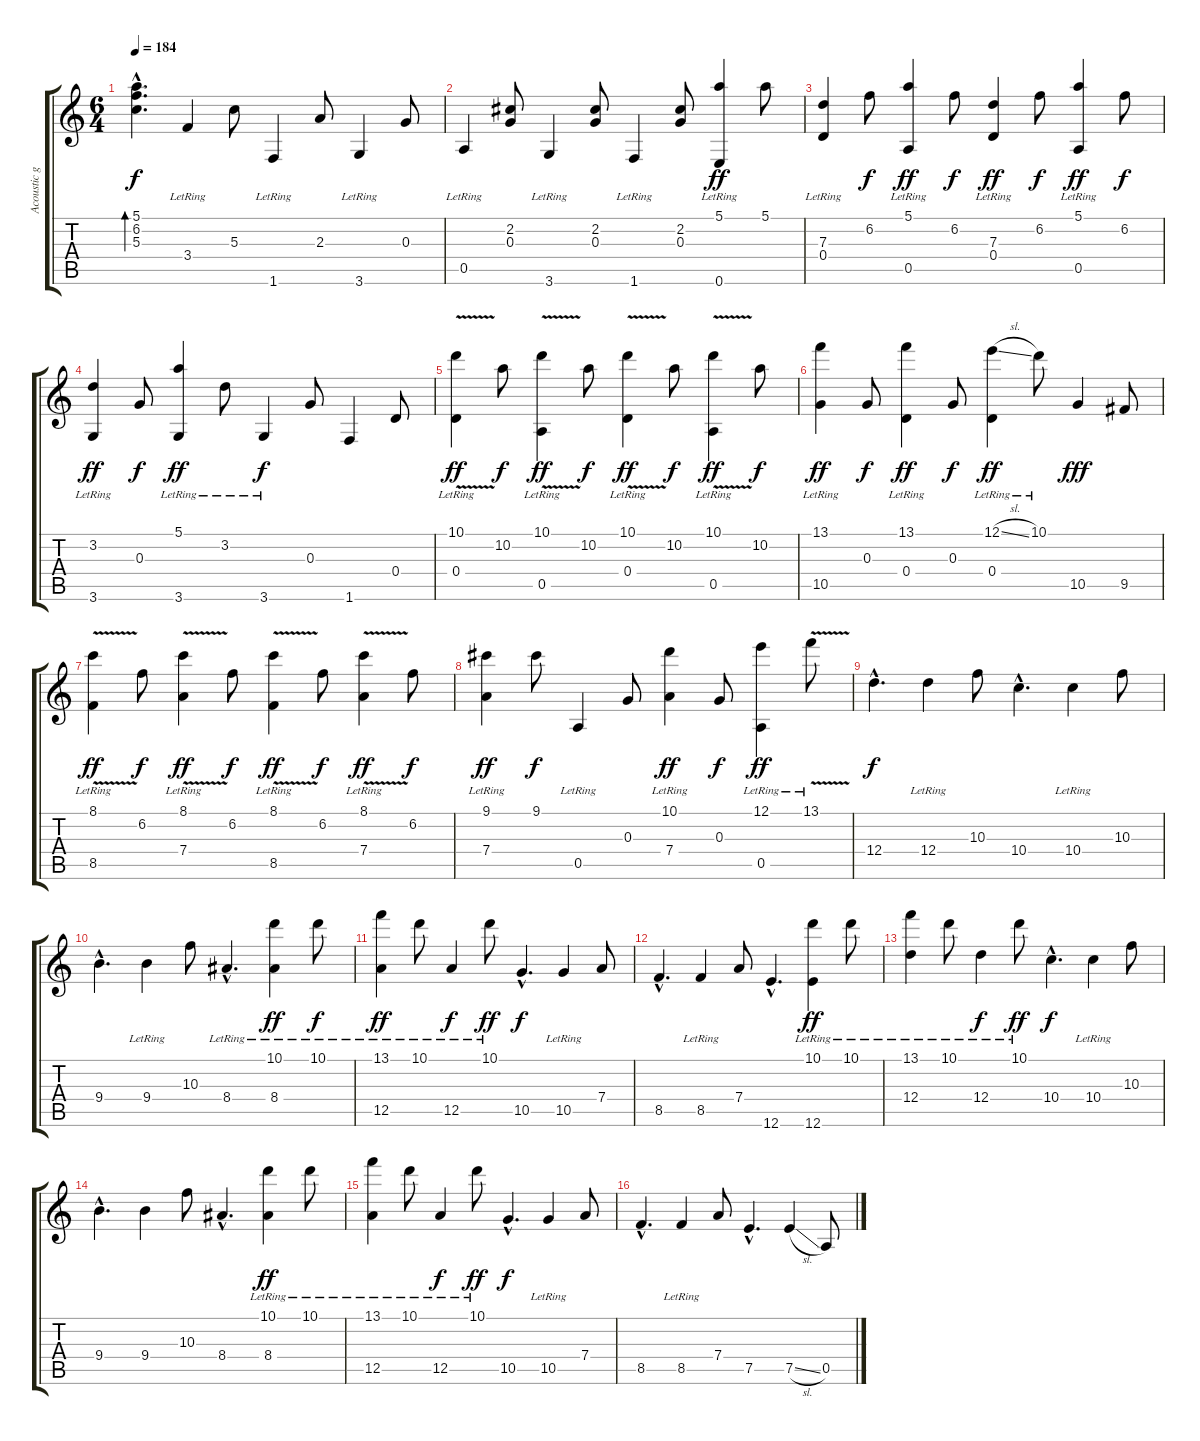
\track ("Acoustic guitar" "Acoustic g") {instrument acousticguitarsteel}
\staff {score tabs}
\tuning (E4 B3 G3 D3 A2 E2) {hide}
\ts (6 4)
\tempo 184
\clef g2
\ks c
(5.1{hac} 6.2{hac} 5.3{hac}).4{d bd 120 dy f} 3.4{lr}.4 5.3.8 1.6{lr}.4 2.3.8 3.6{lr}.4 0.3.8 |
0.5{lr}.4 (2.2 0.3).8 3.6{lr}.4 (2.2 0.3).8 1.6{lr}.4 (2.2 0.3).8 (5.1 0.6{lr}).4{dy ff} 5.1.8 |
(7.3{lr} 0.4{lr}).4 6.2.8{dy f} (5.1{lr} 0.5{lr}).4{dy ff} 6.2.8{dy f} (7.3{lr} 0.4{lr}).4{dy ff} 6.2.8{dy f} (5.1{lr} 0.5{lr}).4{dy ff} 6.2.8{dy f} |
(3.2{lr} 3.6{lr}).4{dy ff} 0.3.8{dy f} (5.1{lr} 3.6).4{dy ff} 3.2{lr}.8 3.6{lr}.4{dy f} 0.3.8 1.6.4 0.4.8 |
(10.1{v lr} 0.4{lr}).4{dy ff} 10.2.8{dy f} (10.1{v lr} 0.5{lr}).4{dy ff} 10.2.8{dy f} (10.1{v lr} 0.4{lr}).4{dy ff} 10.2.8{dy f} (10.1{v lr} 0.5{lr}).4{dy ff} 10.2.8{dy f} |
(13.1{lr} 10.5{lr}).4{dy ff} 0.3.8{dy f} (13.1{lr} 0.4{lr}).4{dy ff} 0.3.8{dy f} (12.1{sl} 0.4{lr}).4{dy ff} 10.1{lr}.8 10.5.4{dy fff} 9.5.8 |
(8.1{v lr} 8.5{lr}).4{dy ff} 6.2.8{dy f} (8.1{v lr} 7.4{lr}).4{dy ff} 6.2.8{dy f} (8.1{v lr} 8.5{lr}).4{dy ff} 6.2.8{dy f} (8.1{v lr} 7.4{lr}).4{dy ff} 6.2.8{dy f} |
(9.1 7.4{lr}).4{dy ff} 9.1.8{dy f} 0.5{lr}.4 0.3.8 (10.1{lr} 7.4{lr}).4{dy ff} 0.3.8{dy f} (12.1 0.5{lr}).4{dy ff} 13.1{v lr}.8 |
12.4{hac}.4{d dy f} 12.4{lr}.4 10.3.8 10.4{hac}.4{d} 10.4{lr}.4 10.3.8 |
9.4{hac}.4{d} 9.4{lr}.4 10.3.8 8.4{hac lr}.4{d} (10.1 8.4{lr}).4{dy ff} 10.1{lr}.8{dy f} |
(13.1 12.5{lr}).4{dy ff} 10.1{lr}.8 12.5{lr}.4{dy f} 10.1{lr}.8{dy ff} 10.5{hac}.4{d dy f} 10.5{lr}.4 7.4.8 |
8.5{hac}.4{d} 8.5{lr}.4 7.4.8 12.6{hac}.4{d} (10.1 12.6{lr}).4{dy ff} 10.1{lr}.8 |
(13.1 12.4{lr}).4 10.1{lr}.8 12.4{lr}.4{dy f} 10.1{lr}.8{dy ff} 10.4{hac}.4{d dy f} 10.4{lr}.4 10.3.8 |
9.4{hac}.4{d} 9.4.4 10.3.8 8.4{hac}.4{d} (10.1 8.4{lr}).4{dy ff} 10.1{lr}.8 |
(13.1 12.5{lr}).4 10.1{lr}.8 12.5{lr}.4{dy f} 10.1{lr}.8{dy ff} 10.5{hac}.4{d dy f} 10.5{lr}.4 7.4.8 |
8.5{hac}.4{d} 8.5{lr}.4 7.4.8 7.5{hac}.4{d} 7.5{sl}.4 0.5.8
